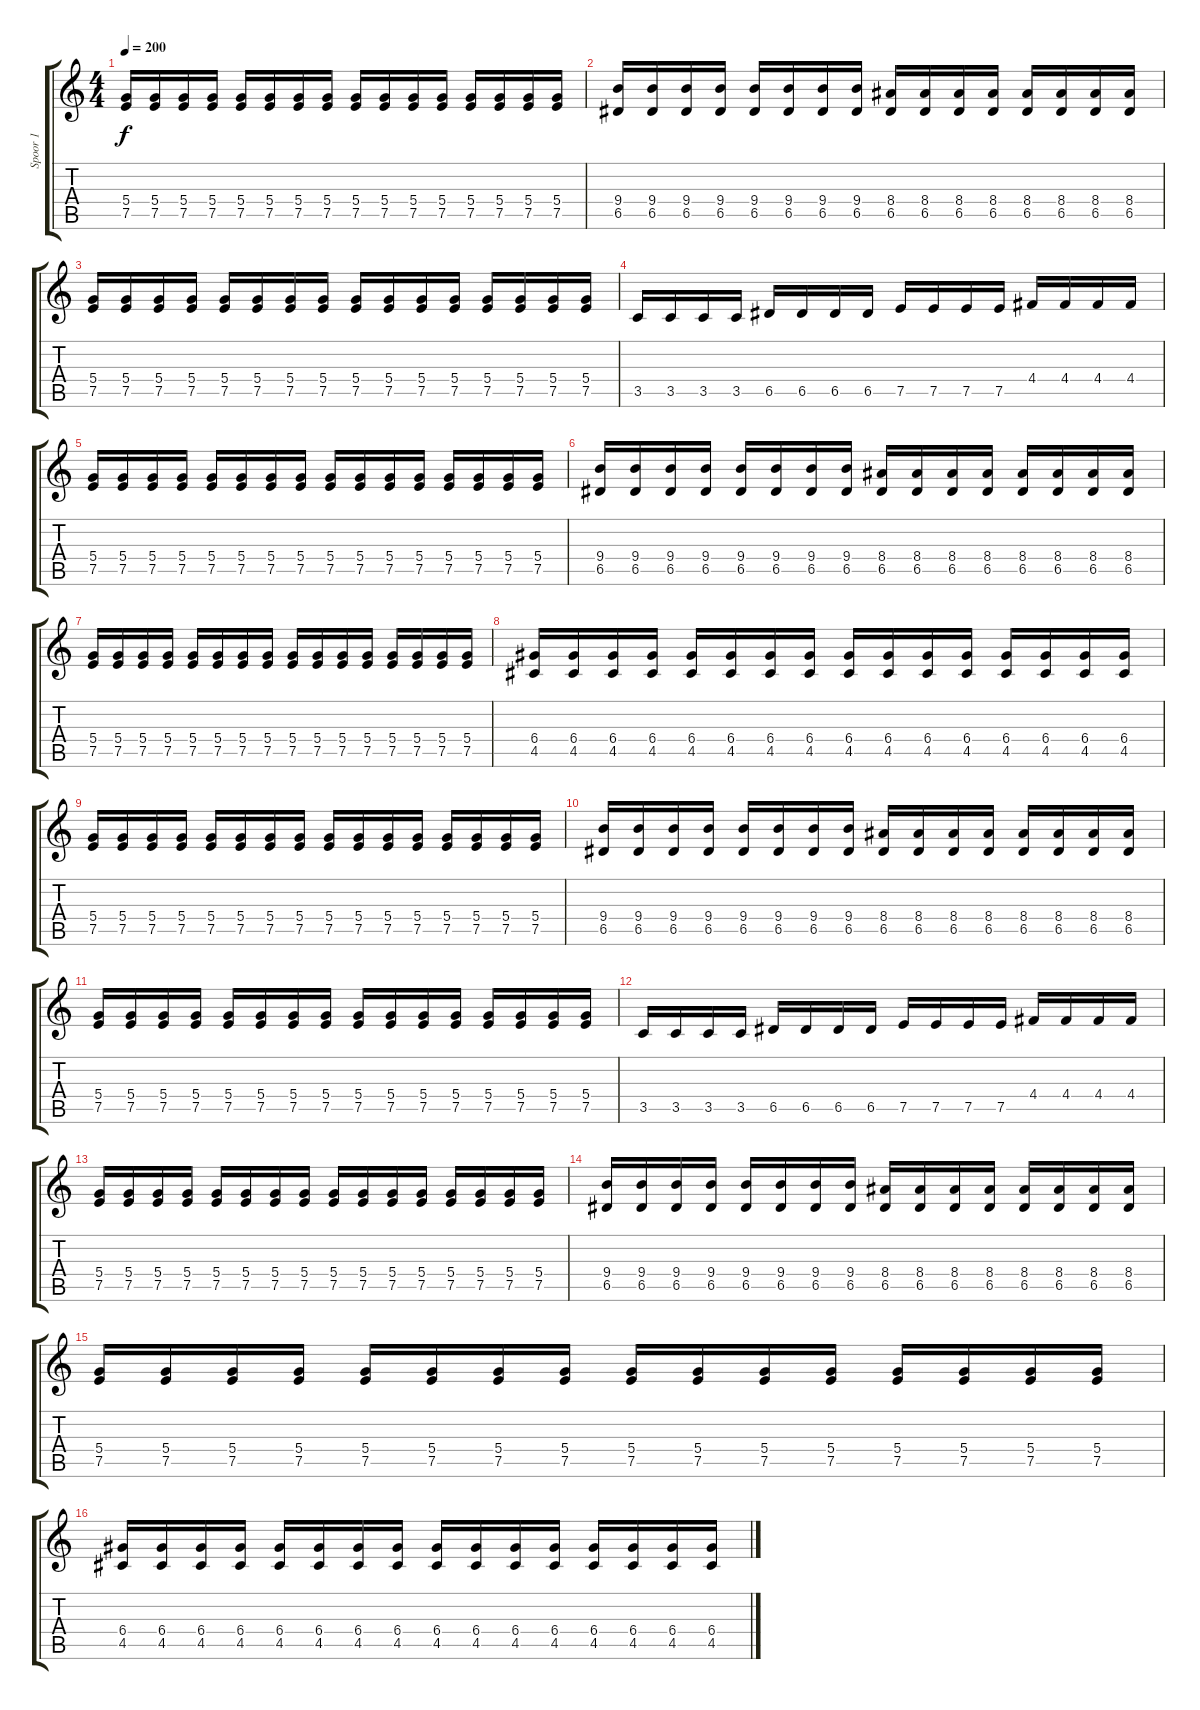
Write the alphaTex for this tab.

\track ("Spoor 1" "Spoor 1") {instrument overdrivenguitar}
\staff {score tabs}
\tuning (E4 B3 G3 D3 A2 E2) {hide}
\ts (4 4)
\tempo 200
\clef g2
\ks c
(5.4 7.5).16{dy f} (5.4 7.5).16 (5.4 7.5).16 (5.4 7.5).16 (5.4 7.5).16 (5.4 7.5).16 (5.4 7.5).16 (5.4 7.5).16 (5.4 7.5).16 (5.4 7.5).16 (5.4 7.5).16 (5.4 7.5).16 (5.4 7.5).16 (5.4 7.5).16 (5.4 7.5).16 (5.4 7.5).16 |
(9.4 6.5).16 (9.4 6.5).16 (9.4 6.5).16 (9.4 6.5).16 (9.4 6.5).16 (9.4 6.5).16 (9.4 6.5).16 (9.4 6.5).16 (8.4 6.5).16 (8.4 6.5).16 (8.4 6.5).16 (8.4 6.5).16 (8.4 6.5).16 (8.4 6.5).16 (8.4 6.5).16 (8.4 6.5).16 |
(5.4 7.5).16 (5.4 7.5).16 (5.4 7.5).16 (5.4 7.5).16 (5.4 7.5).16 (5.4 7.5).16 (5.4 7.5).16 (5.4 7.5).16 (5.4 7.5).16 (5.4 7.5).16 (5.4 7.5).16 (5.4 7.5).16 (5.4 7.5).16 (5.4 7.5).16 (5.4 7.5).16 (5.4 7.5).16 |
3.5.16 3.5.16 3.5.16 3.5.16 6.5.16 6.5.16 6.5.16 6.5.16 7.5.16 7.5.16 7.5.16 7.5.16 4.4.16 4.4.16 4.4.16 4.4.16 |
(5.4 7.5).16 (5.4 7.5).16 (5.4 7.5).16 (5.4 7.5).16 (5.4 7.5).16 (5.4 7.5).16 (5.4 7.5).16 (5.4 7.5).16 (5.4 7.5).16 (5.4 7.5).16 (5.4 7.5).16 (5.4 7.5).16 (5.4 7.5).16 (5.4 7.5).16 (5.4 7.5).16 (5.4 7.5).16 |
(9.4 6.5).16 (9.4 6.5).16 (9.4 6.5).16 (9.4 6.5).16 (9.4 6.5).16 (9.4 6.5).16 (9.4 6.5).16 (9.4 6.5).16 (8.4 6.5).16 (8.4 6.5).16 (8.4 6.5).16 (8.4 6.5).16 (8.4 6.5).16 (8.4 6.5).16 (8.4 6.5).16 (8.4 6.5).16 |
(5.4 7.5).16 (5.4 7.5).16 (5.4 7.5).16 (5.4 7.5).16 (5.4 7.5).16 (5.4 7.5).16 (5.4 7.5).16 (5.4 7.5).16 (5.4 7.5).16 (5.4 7.5).16 (5.4 7.5).16 (5.4 7.5).16 (5.4 7.5).16 (5.4 7.5).16 (5.4 7.5).16 (5.4 7.5).16 |
(6.4 4.5).16 (6.4 4.5).16 (6.4 4.5).16 (6.4 4.5).16 (6.4 4.5).16 (6.4 4.5).16 (6.4 4.5).16 (6.4 4.5).16 (6.4 4.5).16 (6.4 4.5).16 (6.4 4.5).16 (6.4 4.5).16 (6.4 4.5).16 (6.4 4.5).16 (6.4 4.5).16 (6.4 4.5).16 |
(5.4 7.5).16 (5.4 7.5).16 (5.4 7.5).16 (5.4 7.5).16 (5.4 7.5).16 (5.4 7.5).16 (5.4 7.5).16 (5.4 7.5).16 (5.4 7.5).16 (5.4 7.5).16 (5.4 7.5).16 (5.4 7.5).16 (5.4 7.5).16 (5.4 7.5).16 (5.4 7.5).16 (5.4 7.5).16 |
(9.4 6.5).16 (9.4 6.5).16 (9.4 6.5).16 (9.4 6.5).16 (9.4 6.5).16 (9.4 6.5).16 (9.4 6.5).16 (9.4 6.5).16 (8.4 6.5).16 (8.4 6.5).16 (8.4 6.5).16 (8.4 6.5).16 (8.4 6.5).16 (8.4 6.5).16 (8.4 6.5).16 (8.4 6.5).16 |
(5.4 7.5).16 (5.4 7.5).16 (5.4 7.5).16 (5.4 7.5).16 (5.4 7.5).16 (5.4 7.5).16 (5.4 7.5).16 (5.4 7.5).16 (5.4 7.5).16 (5.4 7.5).16 (5.4 7.5).16 (5.4 7.5).16 (5.4 7.5).16 (5.4 7.5).16 (5.4 7.5).16 (5.4 7.5).16 |
3.5.16 3.5.16 3.5.16 3.5.16 6.5.16 6.5.16 6.5.16 6.5.16 7.5.16 7.5.16 7.5.16 7.5.16 4.4.16 4.4.16 4.4.16 4.4.16 |
(5.4 7.5).16 (5.4 7.5).16 (5.4 7.5).16 (5.4 7.5).16 (5.4 7.5).16 (5.4 7.5).16 (5.4 7.5).16 (5.4 7.5).16 (5.4 7.5).16 (5.4 7.5).16 (5.4 7.5).16 (5.4 7.5).16 (5.4 7.5).16 (5.4 7.5).16 (5.4 7.5).16 (5.4 7.5).16 |
(9.4 6.5).16 (9.4 6.5).16 (9.4 6.5).16 (9.4 6.5).16 (9.4 6.5).16 (9.4 6.5).16 (9.4 6.5).16 (9.4 6.5).16 (8.4 6.5).16 (8.4 6.5).16 (8.4 6.5).16 (8.4 6.5).16 (8.4 6.5).16 (8.4 6.5).16 (8.4 6.5).16 (8.4 6.5).16 |
(5.4 7.5).16 (5.4 7.5).16 (5.4 7.5).16 (5.4 7.5).16 (5.4 7.5).16 (5.4 7.5).16 (5.4 7.5).16 (5.4 7.5).16 (5.4 7.5).16 (5.4 7.5).16 (5.4 7.5).16 (5.4 7.5).16 (5.4 7.5).16 (5.4 7.5).16 (5.4 7.5).16 (5.4 7.5).16 |
(6.4 4.5).16 (6.4 4.5).16 (6.4 4.5).16 (6.4 4.5).16 (6.4 4.5).16 (6.4 4.5).16 (6.4 4.5).16 (6.4 4.5).16 (6.4 4.5).16 (6.4 4.5).16 (6.4 4.5).16 (6.4 4.5).16 (6.4 4.5).16 (6.4 4.5).16 (6.4 4.5).16 (6.4 4.5).16
